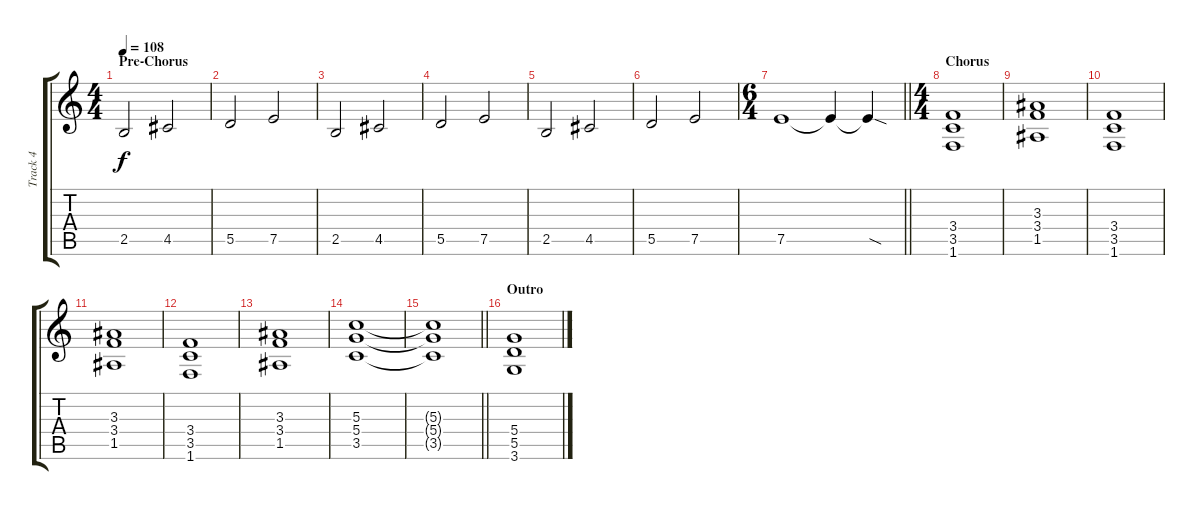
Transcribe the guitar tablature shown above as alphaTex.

\track ("Track 4" "Track 4") {instrument distortionguitar}
\staff {score tabs}
\tuning (E4 B3 G3 D3 A2 E2) {hide}
\ts (4 4)
\section ("" "Pre-Chorus")
\tempo 108
\clef g2
\ks c
2.5.2{dy f volume 11 instrument distortionguitar} 4.5.2 |
5.5.2 7.5.2 |
2.5.2 4.5.2 |
5.5.2 7.5.2 |
2.5.2 4.5.2 |
5.5.2 7.5.2 |
\ts (6 4)
\barLineRight lightlight
7.5.1 7.5{t}.4 7.5{sod t}.4 |
\ts (4 4)
\section ("" "Chorus")
(3.4 3.5 1.6).1 |
(3.3 3.4 1.5).1 |
(3.4 3.5 1.6).1 |
(3.3 3.4 1.5).1 |
(3.4 3.5 1.6).1 |
(3.3 3.4 1.5).1 |
(5.3 5.4 3.5).1 |
\barLineRight lightlight
(5.3{t} 5.4{t} 3.5{t}).1 |
\section ("" "Outro")
(5.4 5.5 3.6).1
